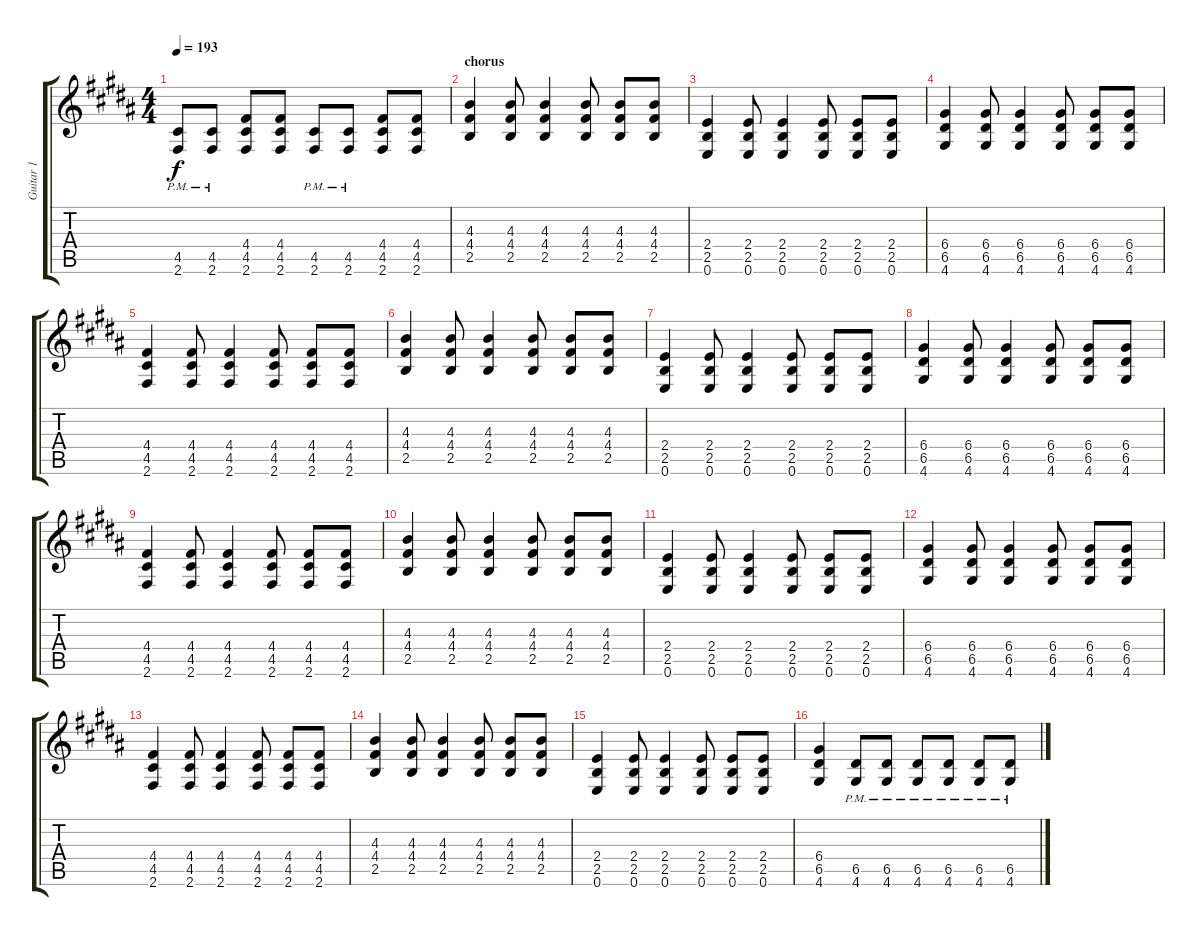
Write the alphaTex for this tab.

\track ("Guitar 1" "Guitar 1") {instrument overdrivenguitar}
\staff {score tabs}
\tuning (E4 B3 G3 D3 A2 E2) {hide}
\ts (4 4)
\tempo 193
\clef g2
\ks b
(4.5 2.6{pm}).8{dy f} (4.5 2.6{pm}).8 (4.4 4.5 2.6).8 (4.4 4.5 2.6).8 (4.5 2.6{pm}).8 (4.5 2.6{pm}).8 (4.4 4.5 2.6).8 (4.4 4.5 2.6).8 |
\section ("" "chorus")
(4.3 4.4 2.5).4 (4.3 4.4 2.5).8 (4.3 4.4 2.5).4 (4.3 4.4 2.5).8 (4.3 4.4 2.5).8 (4.3 4.4 2.5).8 |
(2.4 2.5 0.6).4 (2.4 2.5 0.6).8 (2.4 2.5 0.6).4 (2.4 2.5 0.6).8 (2.4 2.5 0.6).8 (2.4 2.5 0.6).8 |
(6.4 6.5 4.6).4 (6.4 6.5 4.6).8 (6.4 6.5 4.6).4 (6.4 6.5 4.6).8 (6.4 6.5 4.6).8 (6.4 6.5 4.6).8 |
(4.4 4.5 2.6).4 (4.4 4.5 2.6).8 (4.4 4.5 2.6).4 (4.4 4.5 2.6).8 (4.4 4.5 2.6).8 (4.4 4.5 2.6).8 |
(4.3 4.4 2.5).4 (4.3 4.4 2.5).8 (4.3 4.4 2.5).4 (4.3 4.4 2.5).8 (4.3 4.4 2.5).8 (4.3 4.4 2.5).8 |
(2.4 2.5 0.6).4 (2.4 2.5 0.6).8 (2.4 2.5 0.6).4 (2.4 2.5 0.6).8 (2.4 2.5 0.6).8 (2.4 2.5 0.6).8 |
(6.4 6.5 4.6).4 (6.4 6.5 4.6).8 (6.4 6.5 4.6).4 (6.4 6.5 4.6).8 (6.4 6.5 4.6).8 (6.4 6.5 4.6).8 |
(4.4 4.5 2.6).4 (4.4 4.5 2.6).8 (4.4 4.5 2.6).4 (4.4 4.5 2.6).8 (4.4 4.5 2.6).8 (4.4 4.5 2.6).8 |
(4.3 4.4 2.5).4 (4.3 4.4 2.5).8 (4.3 4.4 2.5).4 (4.3 4.4 2.5).8 (4.3 4.4 2.5).8 (4.3 4.4 2.5).8 |
(2.4 2.5 0.6).4 (2.4 2.5 0.6).8 (2.4 2.5 0.6).4 (2.4 2.5 0.6).8 (2.4 2.5 0.6).8 (2.4 2.5 0.6).8 |
(6.4 6.5 4.6).4 (6.4 6.5 4.6).8 (6.4 6.5 4.6).4 (6.4 6.5 4.6).8 (6.4 6.5 4.6).8 (6.4 6.5 4.6).8 |
(4.4 4.5 2.6).4 (4.4 4.5 2.6).8 (4.4 4.5 2.6).4 (4.4 4.5 2.6).8 (4.4 4.5 2.6).8 (4.4 4.5 2.6).8 |
(4.3 4.4 2.5).4 (4.3 4.4 2.5).8 (4.3 4.4 2.5).4 (4.3 4.4 2.5).8 (4.3 4.4 2.5).8 (4.3 4.4 2.5).8 |
(2.4 2.5 0.6).4 (2.4 2.5 0.6).8 (2.4 2.5 0.6).4 (2.4 2.5 0.6).8 (2.4 2.5 0.6).8 (2.4 2.5 0.6).8 |
(6.4 6.5 4.6).4 (6.5 4.6{pm}).8 (6.5 4.6{pm}).8 (6.5 4.6{pm}).8 (6.5 4.6{pm}).8 (6.5 4.6{pm}).8 (6.5 4.6{pm}).8
